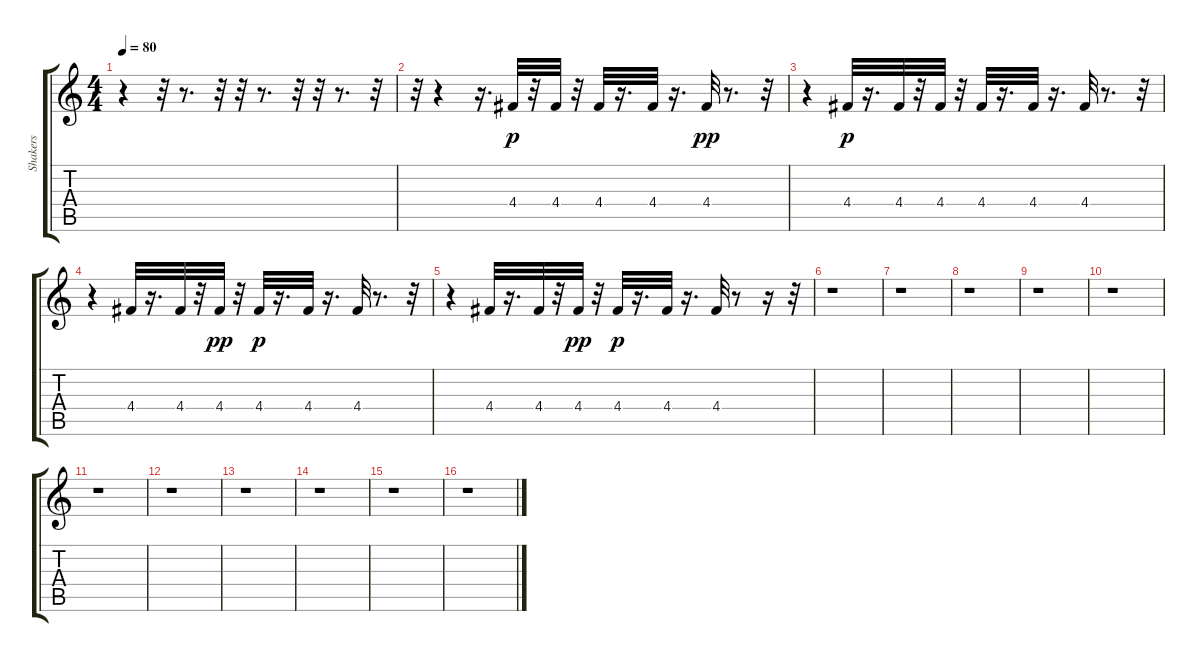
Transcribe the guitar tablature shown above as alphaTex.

\track ("Shakers" "Shakers") {instrument acousticguitarnylon}
\staff {score tabs}
\tuning (E4 B3 G3 D3 A2 E2) {hide}
\ts (4 4)
\tempo 80
\clef g2
\ks c
r.4{dy p instrument acousticguitarnylon} r.32 r.8{d} r.32 r.32 r.8{d} r.32 r.32 r.8{d} r.32 |
r.32 r.4 r.16{d} 4.4.32 r.32 4.4.32 r.32 4.4.32 r.16{d} 4.4.32 r.16{d} 4.4.32{dy pp} r.8{d} r.32 |
r.4 4.4.32{dy p} r.16{d} 4.4.32 r.32 4.4.32 r.32 4.4.32 r.16{d} 4.4.32 r.16{d} 4.4.32 r.8{d} r.32 |
r.4 4.4.32 r.16{d} 4.4.32 r.32 4.4.32{dy pp} r.32 4.4.32{dy p} r.16{d} 4.4.32 r.16{d} 4.4.32 r.8{d} r.32 |
r.4 4.4.32 r.16{d} 4.4.32 r.32 4.4.32{dy pp} r.32 4.4.32{dy p} r.16{d} 4.4.32 r.16{d} 4.4.32 r.8 r.16 r.32 |
r.1 |
r.1 |
r.1 |
r.1 |
r.1 |
r.1 |
r.1 |
r.1 |
r.1 |
r.1 |
r.1
